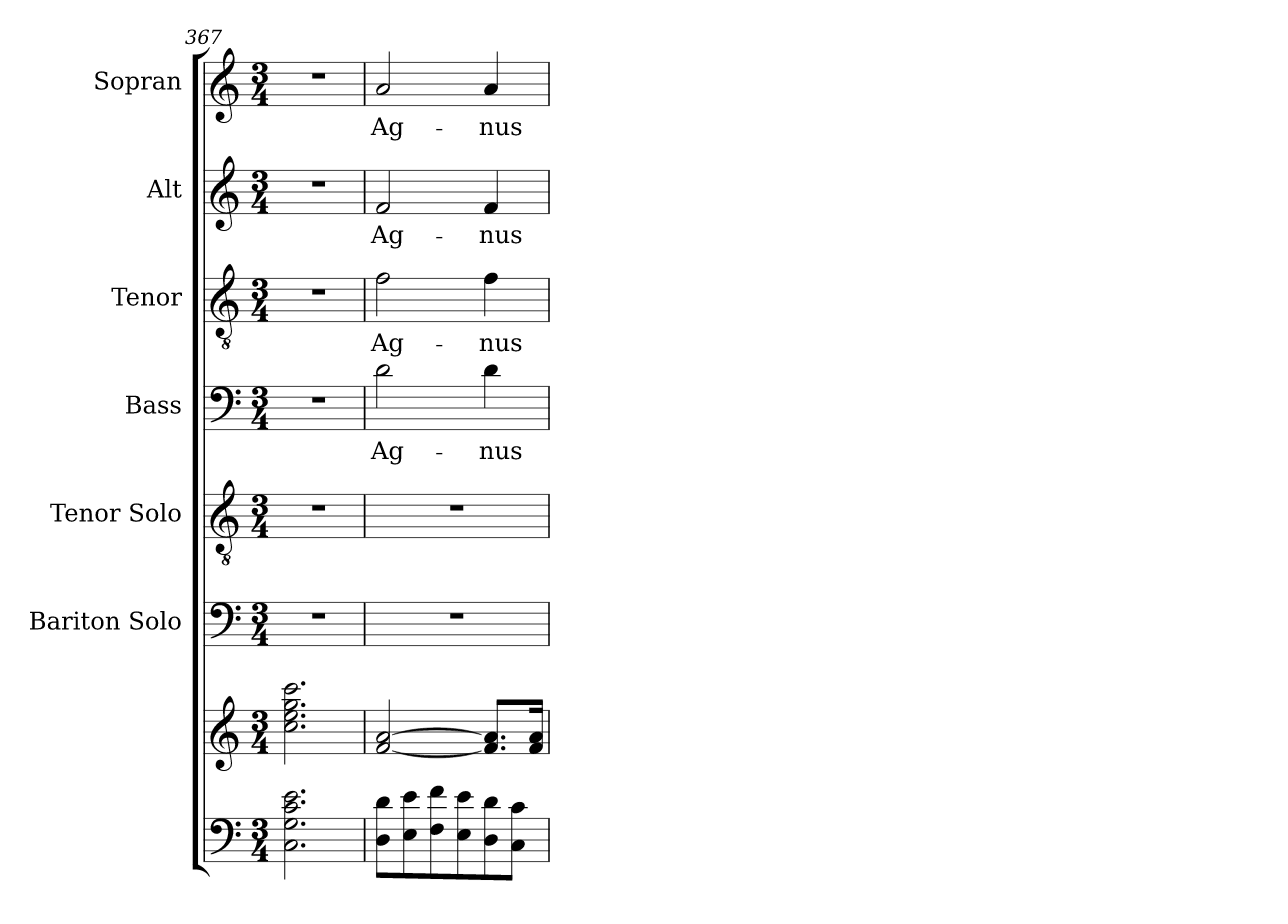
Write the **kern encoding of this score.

**kern	**kern	**kern	**kern	**kern	**text	**kern	**text	**kern	**text	**kern	**text
*part7	*part7	*part6	*part5	*part4	*part4	*part3	*part3	*part2	*part2	*part1	*part1
*staff8	*staff7	*staff6	*staff5	*staff4	*staff4	*staff3	*staff3	*staff2	*staff2	*staff1	*staff1
*	*	*I"Bariton Solo	*I"Tenor Solo	*I"Bass	*	*I"Tenor	*	*I"Alt	*	*I"Sopran	*
*	*	*	*	*I'B.	*	*I'T.	*	*I'A.	*	*I'S.	*
*clefF4	*clefG2	*clefF4	*clefGv2	*clefF4	*	*clefGv2	*	*clefG2	*	*clefG2	*
*k[]	*k[]	*k[]	*k[]	*k[]	*	*k[]	*	*k[]	*	*k[]	*
*C:	*C:	*C:	*C:	*C:	*	*C:	*	*C:	*	*C:	*
*M3/4	*M3/4	*M3/4	*M3/4	*M3/4	*	*M3/4	*	*M3/4	*	*M3/4	*
=367	=367	=367	=367	=367	=367	=367	=367	=367	=367	=367	=367
2.C\ 2.G\ 2.c\ 2.e\	2.cc\ 2.ee\ 2.gg\ 2.ccc\	2.r	2.r	2.r	.	2.r	.	2.r	.	2.r	.
=368	=368	=368	=368	=368	=368	=368	=368	=368	=368	=368	=368
!	!	!	!	!	!LO:LY:b	!	!LO:LY:b	!	!LO:LY:b	!	!LO:LY:b
8D\ 8d\L	[2f/ [2a/	2.r	2.r	2d\	Ag-	2f\	Ag-	2f/	Ag-	2a/	Ag-
8E\ 8e\	.	.	.	.	.	.	.	.	.	.	.
8F\ 8f\	.	.	.	.	.	.	.	.	.	.	.
8E\ 8e\	.	.	.	.	.	.	.	.	.	.	.
!	!	!	!	!	!LO:LY:b	!	!LO:LY:b	!	!LO:LY:b	!	!LO:LY:b
8D\ 8d\	8.f/] 8.a/]L	.	.	4d\	-nus	4f\	-nus	4f/	-nus	4a/	-nus
8C\ 8c\J	.	.	.	.	.	.	.	.	.	.	.
.	16f/ 16a/Jk	.	.	.	.	.	.	.	.	.	.
=	=	=	=	=	=	=	=	=	=	=	=
*-	*-	*-	*-	*-	*-	*-	*-	*-	*-	*-	*-
